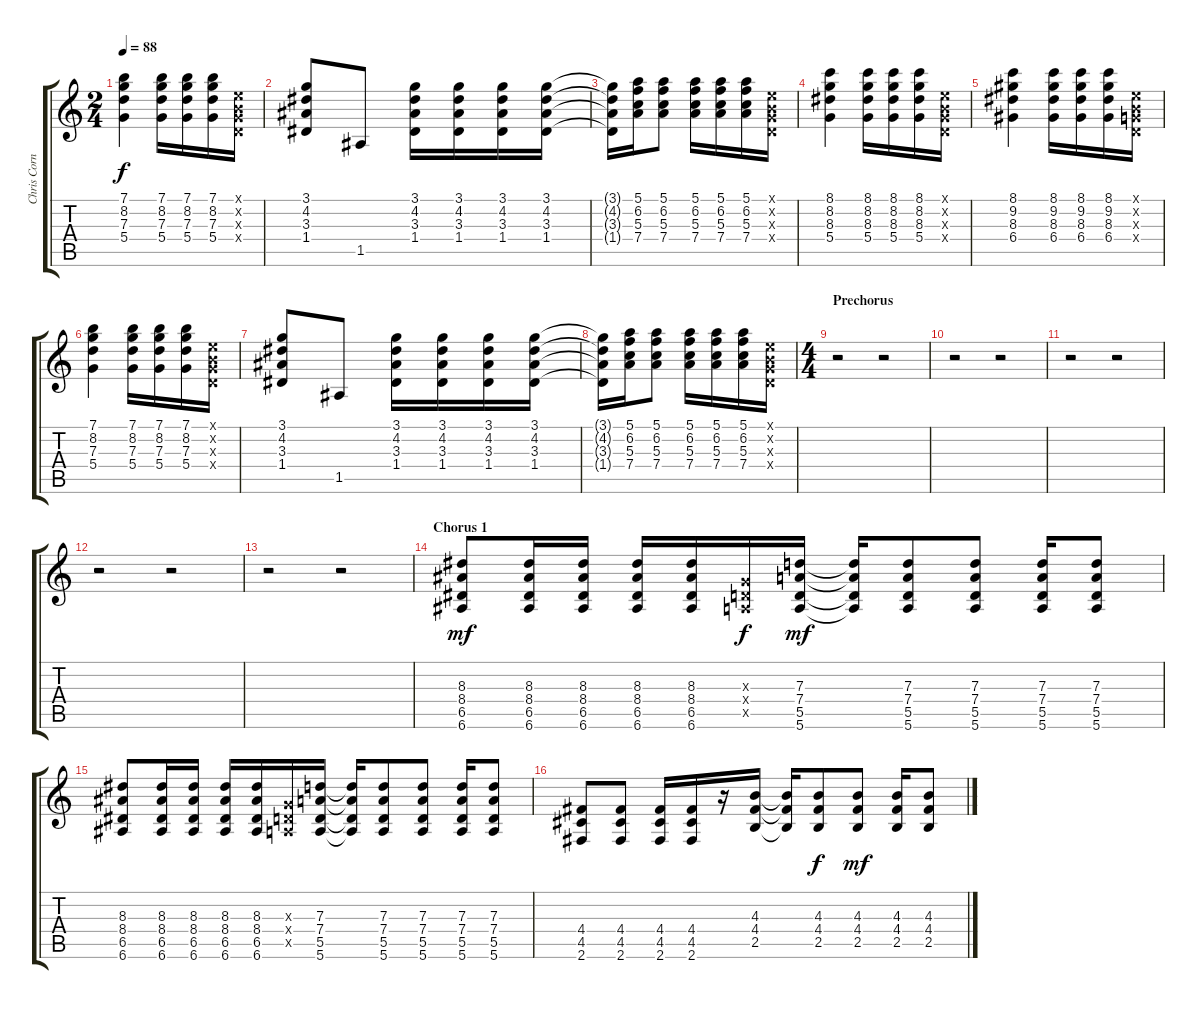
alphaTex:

\track ("Chris Cornell - Acoustic" "Chris Corn") {instrument acousticguitarsteel}
\staff {score tabs}
\tuning (E4 B3 G3 D3 A2 E2) {hide}
\ts (2 4)
\tempo 88
\clef g2
\ks c
(7.1 8.2 7.3 5.4).4{dy f} (7.1 8.2 7.3 5.4).16 (7.1 8.2 7.3 5.4).16 (7.1 8.2 7.3 5.4).16 (0.1{x} 0.2{x} 0.3{x} 0.4{x}).16 |
(3.1 4.2 3.3 1.4).8 1.5.8 (3.1 4.2 3.3 1.4).16 (3.1 4.2 3.3 1.4).16 (3.1 4.2 3.3 1.4).16 (3.1 4.2 3.3 1.4).16 |
(3.1{t} 4.2{t} 3.3{t} 1.4{t}).16 (5.1 6.2 5.3 7.4).16 (5.1 6.2 5.3 7.4).8 (5.1 6.2 5.3 7.4).16 (5.1 6.2 5.3 7.4).16 (5.1 6.2 5.3 7.4).16 (0.1{x} 0.2{x} 0.3{x} 0.4{x}).16 |
(8.1 8.2 8.3 5.4).4 (8.1 8.2 8.3 5.4).16 (8.1 8.2 8.3 5.4).16 (8.1 8.2 8.3 5.4).16 (0.1{x} 0.2{x} 0.3{x} 0.4{x}).16 |
(8.1 9.2 8.3 6.4).4 (8.1 9.2 8.3 6.4).16 (8.1 9.2 8.3 6.4).16 (8.1 9.2 8.3 6.4).16 (0.1{x} 0.2{x} 0.3{x} 0.4{x}).16 |
(7.1 8.2 7.3 5.4).4 (7.1 8.2 7.3 5.4).16 (7.1 8.2 7.3 5.4).16 (7.1 8.2 7.3 5.4).16 (0.1{x} 0.2{x} 0.3{x} 0.4{x}).16 |
(3.1 4.2 3.3 1.4).8 1.5.8 (3.1 4.2 3.3 1.4).16 (3.1 4.2 3.3 1.4).16 (3.1 4.2 3.3 1.4).16 (3.1 4.2 3.3 1.4).16 |
(3.1{t} 4.2{t} 3.3{t} 1.4{t}).16 (5.1 6.2 5.3 7.4).16 (5.1 6.2 5.3 7.4).8 (5.1 6.2 5.3 7.4).16 (5.1 6.2 5.3 7.4).16 (5.1 6.2 5.3 7.4).16 (0.1{x} 0.2{x} 0.3{x} 0.4{x}).16 |
\ts (4 4)
\section ("" "Prechorus")
r.2 r.2 |
r.2 r.2 |
r.2 r.2 |
r.2 r.2 |
r.2 r.2 |
\section ("" "Chorus 1")
(8.3 8.4 6.5 6.6).8{dy mf} (8.3 8.4 6.5 6.6).16 (8.3 8.4 6.5 6.6).16 (8.3 8.4 6.5 6.6).16 (8.3 8.4 6.5 6.6).16 (0.3{x} 0.4{x} 0.5{x}).16{dy f} (7.3 7.4 5.5 5.6).16{dy mf} (7.3{t} 7.4{t} 5.5{t} 5.6{t}).16 (7.3 7.4 5.5 5.6).8 (7.3 7.4 5.5 5.6).8 (7.3 7.4 5.5 5.6).16 (7.3 7.4 5.5 5.6).8 |
(8.3 8.4 6.5 6.6).8 (8.3 8.4 6.5 6.6).16 (8.3 8.4 6.5 6.6).16 (8.3 8.4 6.5 6.6).16 (8.3 8.4 6.5 6.6).16 (0.3{x} 0.4{x} 0.5{x}).16 (7.3 7.4 5.5 5.6).16 (7.3{t} 7.4{t} 5.5{t} 5.6{t}).16 (7.3 7.4 5.5 5.6).8 (7.3 7.4 5.5 5.6).8 (7.3 7.4 5.5 5.6).16 (7.3 7.4 5.5 5.6).8 |
(4.4 4.5 2.6).8 (4.4 4.5 2.6).8 (4.4 4.5 2.6).16 (4.4 4.5 2.6).16 r.16 (4.3 4.4 2.5).16 (4.3{t} 4.4{t} 2.5{t}).16 (4.3 4.4 2.5).8{dy f} (4.3 4.4 2.5).8{dy mf} (4.3 4.4 2.5).16 (4.3 4.4 2.5).8
